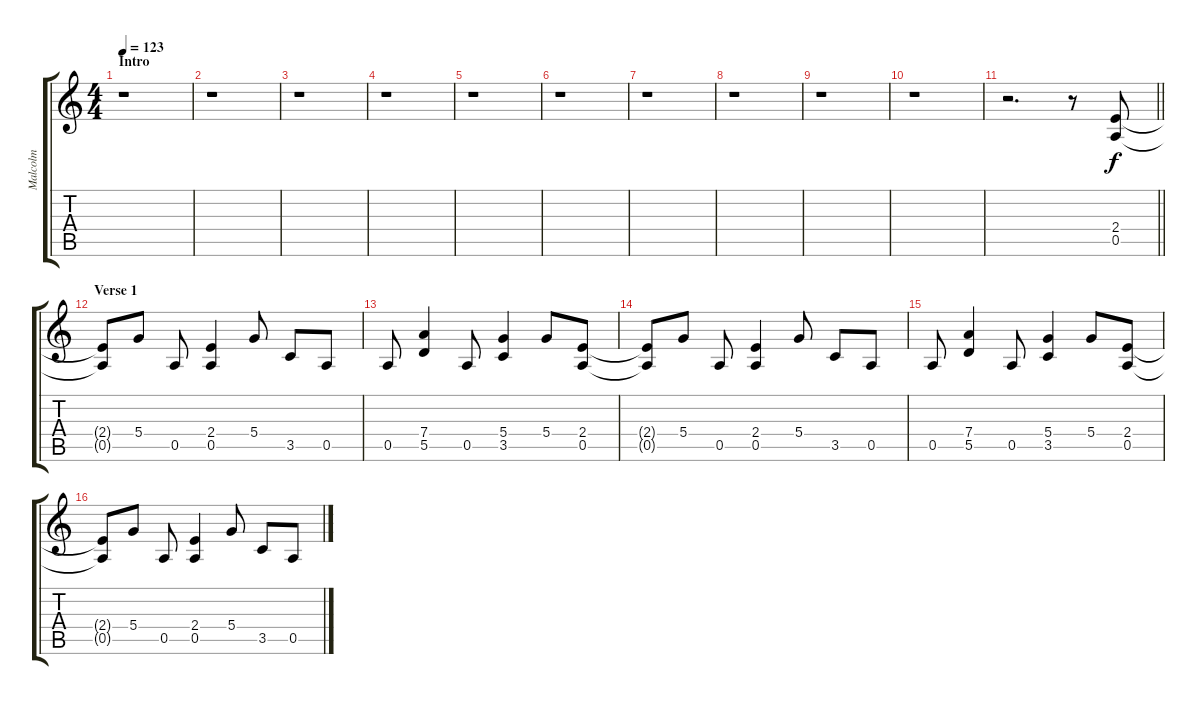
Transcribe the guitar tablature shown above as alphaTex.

\track ("Malcolm" "Malcolm") {instrument overdrivenguitar}
\staff {score tabs}
\tuning (E4 B3 G3 D3 A2 E2) {hide}
\ts (4 4)
\section ("" "Intro ")
\tempo 123
\clef g2
\ks c
r.1{dy f instrument overdrivenguitar} |
r.1 |
r.1 |
r.1 |
r.1 |
r.1 |
r.1 |
r.1 |
r.1 |
r.1 |
\barLineRight lightlight
r.2{d} r.8 (2.4 0.5).8 |
\section ("" "Verse 1")
(2.4{t} 0.5{t}).8 5.4.8 0.5.8 (2.4 0.5).4 5.4.8 3.5.8 0.5.8 |
0.5.8 (7.4 5.5).4 0.5.8 (5.4 3.5).4 5.4.8 (2.4 0.5).8 |
(2.4{t} 0.5{t}).8 5.4.8 0.5.8 (2.4 0.5).4 5.4.8 3.5.8 0.5.8 |
0.5.8 (7.4 5.5).4 0.5.8 (5.4 3.5).4 5.4.8 (2.4 0.5).8 |
(2.4{t} 0.5{t}).8 5.4.8 0.5.8 (2.4 0.5).4 5.4.8 3.5.8 0.5.8
